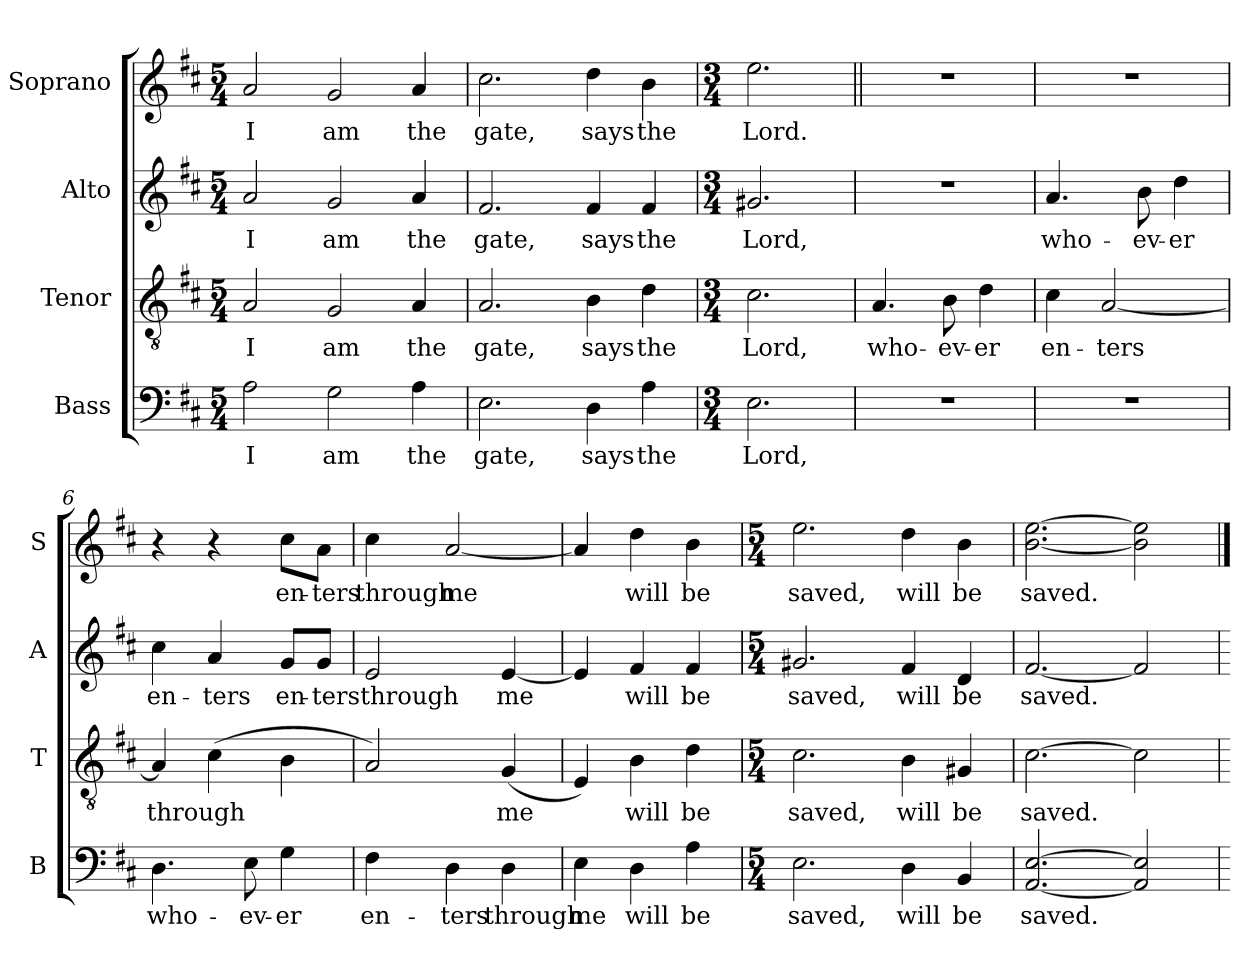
**kern	**text	**kern	**text	**kern	**text	**kern	**text
*part4	*part4	*part3	*part3	*part2	*part2	*part1	*part1
*staff4	*staff4	*staff3	*staff3	*staff2	*staff2	*staff1	*staff1
*I"Bass	*	*I"Tenor	*	*I"Alto	*	*I"Soprano	*
*I'B	*	*I'T	*	*I'A	*	*I'S	*
!!LO:PB:g=z
*stria5	*	*stria5	*	*stria5	*	*stria5	*
*clefF4	*	*clefGv2	*	*clefG2	*	*clefG2	*
*k[f#c#]	*	*k[f#c#]	*	*k[f#c#]	*	*k[f#c#]	*
*D:	*	*D:	*	*D:	*	*D:	*
*M5/4	*	*M5/4	*	*M5/4	*	*M5/4	*
=1	=1	=1	=1	=1	=1	=1	=1
!	!LO:LY:b:cj	!	!LO:LY:b:cj	!	!LO:LY:b:cj	!	!LO:LY:b:cj
2A\	I	2A/	I	2a/	I	2a/	I
!	!LO:LY:b:cj	!	!LO:LY:b:cj	!	!LO:LY:b:cj	!	!LO:LY:b:cj
2G\	am	2G/	am	2g/	am	2g/	am
!	!LO:LY:b:cj	!	!LO:LY:b:cj	!	!LO:LY:b:cj	!	!LO:LY:b:cj
4A\	the	4A/	the	4a/	the	4a/	the
=2	=2	=2	=2	=2	=2	=2	=2
!	!LO:LY:b:cj	!	!LO:LY:b:cj	!	!LO:LY:b:cj	!	!LO:LY:b:cj
2.E\	gate,	2.A/	gate,	2.f#/	gate,	2.cc#\	gate,
!	!LO:LY:b:cj	!	!LO:LY:b:cj	!	!LO:LY:b:cj	!	!LO:LY:b:cj
4D\	says	4B\	says	4f#/	says	4dd\	says
!	!LO:LY:b:cj	!	!LO:LY:b:cj	!	!LO:LY:b:cj	!	!LO:LY:b:cj
4A\	the	4d\	the	4f#/	the	4b\	the
=3	=3	=3	=3	=3	=3	=3	=3
*M3/4	*	*M3/4	*	*M3/4	*	*M3/4	*
!	!LO:LY:b:cj	!	!LO:LY:b:cj	!	!LO:LY:b:cj	!	!LO:LY:b:cj
2.E\	Lord,	2.c#\	Lord,	2.g#X/	Lord,	2.ee\	Lord.
=4	=4||	=4	=4||	=4	=4||	=4||	=4||
!LO:N:vis=1	!	!	!LO:LY:b:cj	!LO:N:vis=1	!	!LO:N:vis=1	!
2.r	.	4.A/	who-	2.r	.	2.r	.
!	!	!	!LO:LY:b	!	!	!	!
.	.	8B\	-ev-	.	.	.	.
!	!	!	!LO:LY:b:rj	!	!	!	!
.	.	4d\	-er	.	.	.	.
=5	=5	=5	=5	=5	=5	=5	=5
!LO:N:vis=1	!	!	!LO:LY:b:cj	!	!LO:LY:b:cj	!LO:N:vis=1	!
2.r	.	4c#\	en-	4.a/	who-	2.r	.
!	!	!	!LO:LY:b:cj	!	!	!	!
.	.	[>2A/	-ters	.	.	.	.
!	!	!	!	!	!LO:LY:b	!	!
.	.	.	.	8b\	-ev-	.	.
!	!	!	!	!	!LO:LY:b:rj	!	!
.	.	.	.	4dd\	-er	.	.
!!LO:LB:g=z
=6	=6	=6	=6	=6	=6	=6	=6
!	!LO:LY:b:cj	!	!LO:LY:b	!	!LO:LY:b:cj	!	!
4.D\	who-	4A/]	through	4cc#\	en-	4r	.
!	!	!	!	!	!LO:LY:b:cj	!	!
.	.	(>4c#\	.	4a/	-ters	4r	.
!	!LO:LY:b	!	!	!	!	!	!
8E\	-ev-	.	.	.	.	.	.
!	!LO:LY:b:rj	!	!	!	!LO:LY:b:cj	!	!LO:LY:b:cj
4G\	-er	4B\	.	8g/L	en-	8cc#\L	en-
!	!	!	!	!	!LO:LY:b:cj	!	!LO:LY:b:cj
.	.	.	.	8g/J	-ters	8a\J	-ters
=7	=7	=7	=7	=7	=7	=7	=7
!	!LO:LY:b:cj	!	!	!	!LO:LY:b:cj	!	!LO:LY:b:cj
4F#\	en-	2A/)	.	2e/	through	4cc#\	through
!	!LO:LY:b:cj	!	!	!	!	!	!LO:LY:b:cj
4D\	-ters	.	.	.	.	[<2a/	me
!	!LO:LY:b:cj	!	!LO:LY:b:cj	!	!LO:LY:b:cj	!	!
4D\	through	(<4G/	me	[<4e/	me	.	.
=8	=8	=8	=8	=8	=8	=8	=8
!	!LO:LY:b:cj	!	!	!	!	!	!
4E\	me	4E/)	.	4e/]	.	4a/]	.
!	!LO:LY:b:cj	!	!LO:LY:b:cj	!	!LO:LY:b:cj	!	!LO:LY:b:cj
4D\	will	4B\	will	4f#/	will	4dd\	will
!	!LO:LY:b:cj	!	!LO:LY:b:cj	!	!LO:LY:b:cj	!	!LO:LY:b:cj
4A\	be	4d\	be	4f#/	be	4b\	be
=9	=9	=9	=9	=9	=9	=9	=9
*M5/4	*	*M5/4	*	*M5/4	*	*M5/4	*
!	!LO:LY:b:cj	!	!LO:LY:b:cj	!	!LO:LY:b:cj	!	!LO:LY:b:cj
2.E\	saved,	2.c#\	saved,	2.g#X/	saved,	2.ee\	saved,
!	!LO:LY:b:cj	!	!LO:LY:b:cj	!	!LO:LY:b:cj	!	!LO:LY:b:cj
4D\	will	4B\	will	4f#/	will	4dd\	will
!	!LO:LY:b:cj	!	!LO:LY:b:cj	!	!LO:LY:b:cj	!	!LO:LY:b:cj
4BB/	be	4G#X/	be	4d/	be	4b\	be
=10	=10	=10	=10	=10	=10	=10	=10
!	!LO:LY:b:cj	!	!LO:LY:b:cj	!	!LO:LY:b:cj	!	!LO:LY:b:cj
[>2.E/ [<2.AA/	saved.	[>2.c#\	saved.	[<2.f#/	saved.	[>2.ee\ [<2.b\	saved.
2E/] 2AA/]	.	2c#\]	.	2f#/]	.	2ee\] 2b\]	.
=	==	=	==	=	==	==	==
*-	*-	*-	*-	*-	*-	*-	*-
